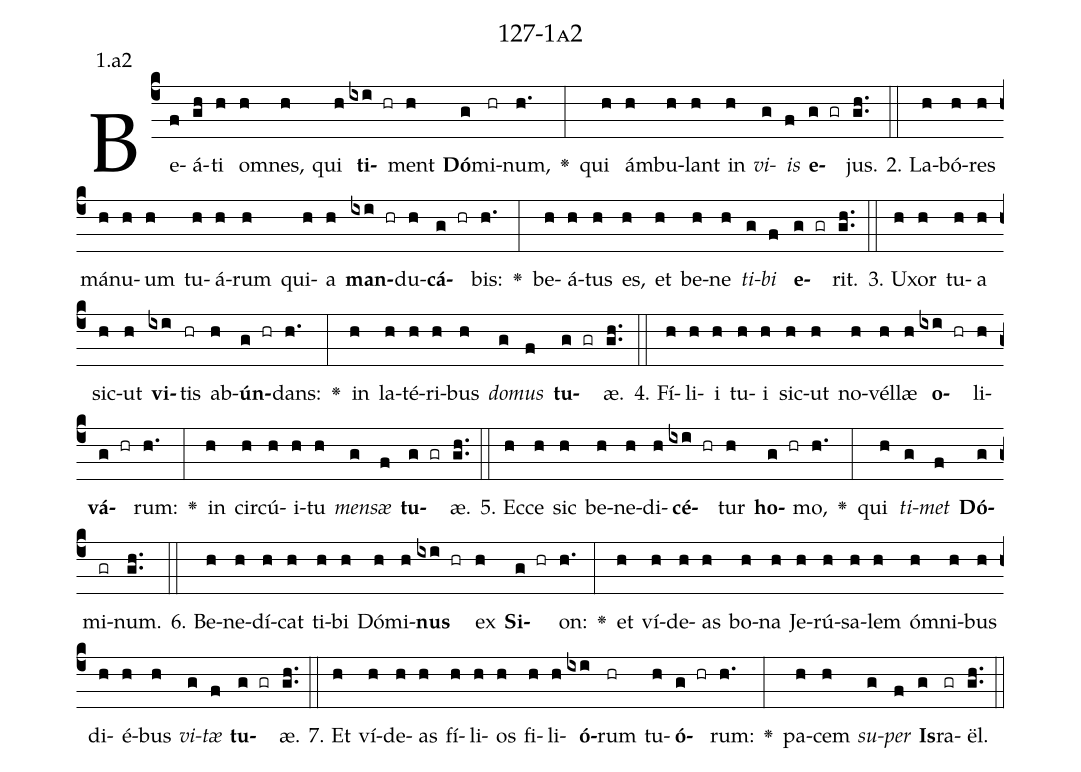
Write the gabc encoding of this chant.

name: 127-1a2;
annotation: 1.a2;
%%
(c4)Be(f)á(gh)ti(h) om(h)nes,(h) qui(h) <b>ti</b>(ixi hr)ment(h) <b>Dó</b>(g)mi(hr)num,(h.) <v>\greheightstar</v>(:) qui(h) ám(h)bu(h)lant(h) in(h) <i>vi</i>(g)<i>is</i>(f) <b>e</b>(g gr)jus.(gh..) (::)
2. La(h)bó(h)res(h) má(h)nu(h)um(h) tu(h)á(h)rum(h) qui(h)a(h) <b>man</b>(ixi hr)du(h)<b>cá</b>(g hr)bis:(h.) <v>\greheightstar</v>(:) be(h)á(h)tus(h) es,(h) et(h) be(h)ne(h) <i>ti</i>(g)<i>bi</i>(f) <b>e</b>(g gr)rit.(gh..) (::)
3. U(h)xor(h) tu(h)a(h) sic(h)ut(h) <b>vi</b>(ixi)tis(hr) ab(h)<b>ún</b>(g hr)dans:(h.) <v>\greheightstar</v>(:) in(h) la(h)té(h)ri(h)bus(h) <i>do</i>(g)<i>mus</i>(f) <b>tu</b>(g gr)æ.(gh..) (::)
4. Fí(h)li(h)i(h) tu(h)i(h) sic(h)ut(h) no(h)vél(h)læ(h) <b>o</b>(ixi hr)li(h)<b>vá</b>(g hr)rum:(h.) <v>\greheightstar</v>(:) in(h) cir(h)cú(h)i(h)tu(h) <i>men</i>(g)<i>sæ</i>(f) <b>tu</b>(g gr)æ.(gh..) (::)
5. Ec(h)ce(h) sic(h) be(h)ne(h)di(h)<b>cé</b>(ixi hr)tur(h) <b>ho</b>(g hr)mo,(h.) <v>\greheightstar</v>(:) qui(h) <i>ti</i>(g)<i>met</i>(f) <b>Dó</b>(g)mi(gr)num.(gh..) (::)
6. Be(h)ne(h)dí(h)cat(h) ti(h)bi(h) Dó(h)mi(h)<b>nus</b>(ixi hr) ex(h) <b>Si</b>(g hr)on:(h.) <v>\greheightstar</v>(:) et(h) ví(h)de(h)as(h) bo(h)na(h) Je(h)rú(h)sa(h)lem(h) óm(h)ni(h)bus(h) di(h)é(h)bus(h) <i>vi</i>(g)<i>tæ</i>(f) <b>tu</b>(g gr)æ.(gh..) (::)
7. Et(h) ví(h)de(h)as(h) fí(h)li(h)os(h) fi(h)li(h)<b>ó</b>(ixi)rum(hr) tu(h)<b>ó</b>(g hr)rum:(h.) <v>\greheightstar</v>(:) pa(h)cem(h) <i>su</i>(g)<i>per</i>(f) <b>Is</b>(g)ra(gr)ël.(gh..) (::)
